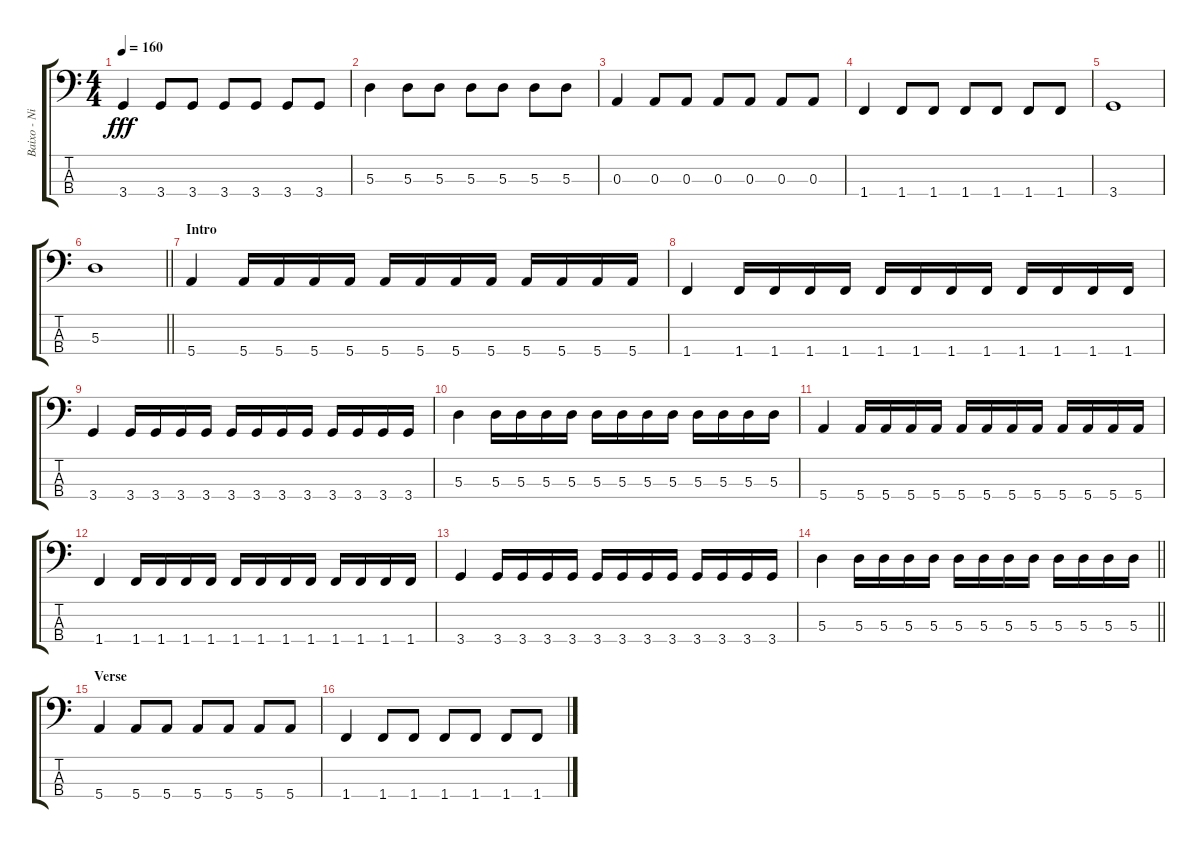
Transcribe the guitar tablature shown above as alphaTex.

\track ("Baixo - Nikola" "Baixo - Ni") {instrument electricbasspick}
\staff {score tabs}
\tuning (G2 D2 A1 E1) {hide}
\ts (4 4)
\tempo 160
\clef f4
\ks c
3.4.4{dy fff} 3.4.8 3.4.8 3.4.8 3.4.8 3.4.8 3.4.8 |
5.3.4 5.3.8 5.3.8 5.3.8 5.3.8 5.3.8 5.3.8 |
0.3.4 0.3.8 0.3.8 0.3.8 0.3.8 0.3.8 0.3.8 |
1.4.4 1.4.8 1.4.8 1.4.8 1.4.8 1.4.8 1.4.8 |
3.4.1 |
\barLineRight lightlight
5.3.1 |
\section ("" "Intro")
5.4.4 5.4.16 5.4.16 5.4.16 5.4.16 5.4.16 5.4.16 5.4.16 5.4.16 5.4.16 5.4.16 5.4.16 5.4.16 |
1.4.4 1.4.16 1.4.16 1.4.16 1.4.16 1.4.16 1.4.16 1.4.16 1.4.16 1.4.16 1.4.16 1.4.16 1.4.16 |
3.4.4 3.4.16 3.4.16 3.4.16 3.4.16 3.4.16 3.4.16 3.4.16 3.4.16 3.4.16 3.4.16 3.4.16 3.4.16 |
5.3.4 5.3.16 5.3.16 5.3.16 5.3.16 5.3.16 5.3.16 5.3.16 5.3.16 5.3.16 5.3.16 5.3.16 5.3.16 |
5.4.4 5.4.16 5.4.16 5.4.16 5.4.16 5.4.16 5.4.16 5.4.16 5.4.16 5.4.16 5.4.16 5.4.16 5.4.16 |
1.4.4 1.4.16 1.4.16 1.4.16 1.4.16 1.4.16 1.4.16 1.4.16 1.4.16 1.4.16 1.4.16 1.4.16 1.4.16 |
3.4.4 3.4.16 3.4.16 3.4.16 3.4.16 3.4.16 3.4.16 3.4.16 3.4.16 3.4.16 3.4.16 3.4.16 3.4.16 |
\barLineRight lightlight
5.3.4 5.3.16 5.3.16 5.3.16 5.3.16 5.3.16 5.3.16 5.3.16 5.3.16 5.3.16 5.3.16 5.3.16 5.3.16 |
\section ("" "Verse")
5.4.4 5.4.8 5.4.8 5.4.8 5.4.8 5.4.8 5.4.8 |
1.4.4 1.4.8 1.4.8 1.4.8 1.4.8 1.4.8 1.4.8
